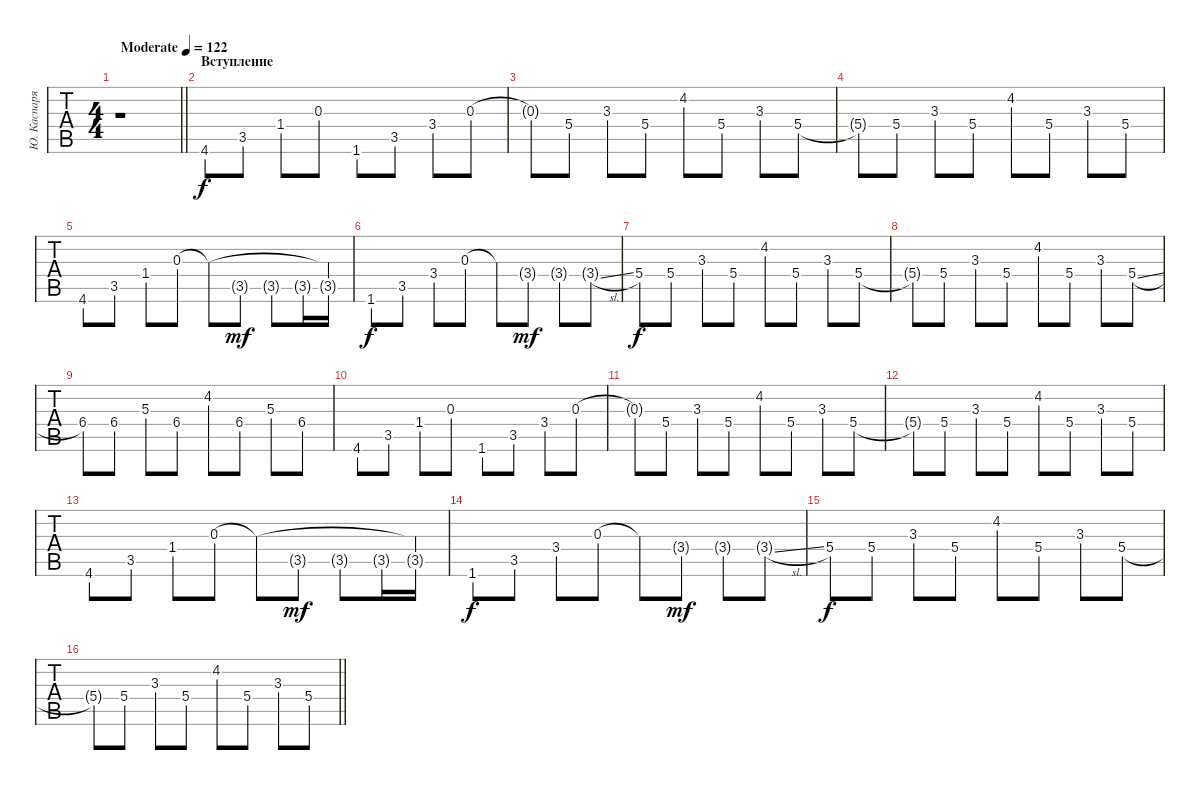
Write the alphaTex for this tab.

\track ("Ю. Каспарян" "Ю. Каспаря") {instrument electricguitarclean}
\staff {tabs}
\tuning (E4 B3 G3 D3 A2 E2) {hide}
\ts (4 4)
\tempo (122 "Moderate")
\clef g2
\barLineRight lightlight
\ks c
r.1{dy f instrument electricguitarclean} |
\section ("" "Вступление")
4.6.8 3.5.8 1.4.8 0.3.8 1.6.8 3.5.8 3.4.8 0.3.8 |
0.3{t}.8 5.4.8 3.3.8 5.4.8 4.2.8 5.4.8 3.3.8 5.4.8 |
5.4{t}.8 5.4.8 3.3.8 5.4.8 4.2.8 5.4.8 3.3.8 5.4.8 |
4.6.8 3.5.8 1.4.8 0.3.8 0.3{t}.8 3.5{g}.8{dy mf} 3.5{g}.8 3.5{g}.16 (0.3{t} 3.5{g}).16 |
1.6.8{dy f} 3.5.8 3.4.8 0.3.8 0.3{t}.8 3.4{g}.8{dy mf} 3.4{g}.8 3.4{sl g}.8 |
5.4.8{dy f} 5.4.8 3.3.8 5.4.8 4.2.8 5.4.8 3.3.8 5.4.8 |
5.4{t}.8 5.4.8 3.3.8 5.4.8 4.2.8 5.4.8 3.3.8 5.4{sl}.8 |
6.4.8 6.4.8 5.3.8 6.4.8 4.2.8 6.4.8 5.3.8 6.4.8 |
4.6.8 3.5.8 1.4.8 0.3.8 1.6.8 3.5.8 3.4.8 0.3.8 |
0.3{t}.8 5.4.8 3.3.8 5.4.8 4.2.8 5.4.8 3.3.8 5.4.8 |
5.4{t}.8 5.4.8 3.3.8 5.4.8 4.2.8 5.4.8 3.3.8 5.4.8 |
4.6.8 3.5.8 1.4.8 0.3.8 0.3{t}.8 3.5{g}.8{dy mf} 3.5{g}.8 3.5{g}.16 (0.3{t} 3.5{g}).16 |
1.6.8{dy f} 3.5.8 3.4.8 0.3.8 0.3{t}.8 3.4{g}.8{dy mf} 3.4{g}.8 3.4{sl g}.8 |
5.4.8{dy f} 5.4.8 3.3.8 5.4.8 4.2.8 5.4.8 3.3.8 5.4.8 |
\barLineRight lightlight
5.4{t}.8 5.4.8 3.3.8 5.4.8 4.2.8 5.4.8 3.3.8 5.4.8
